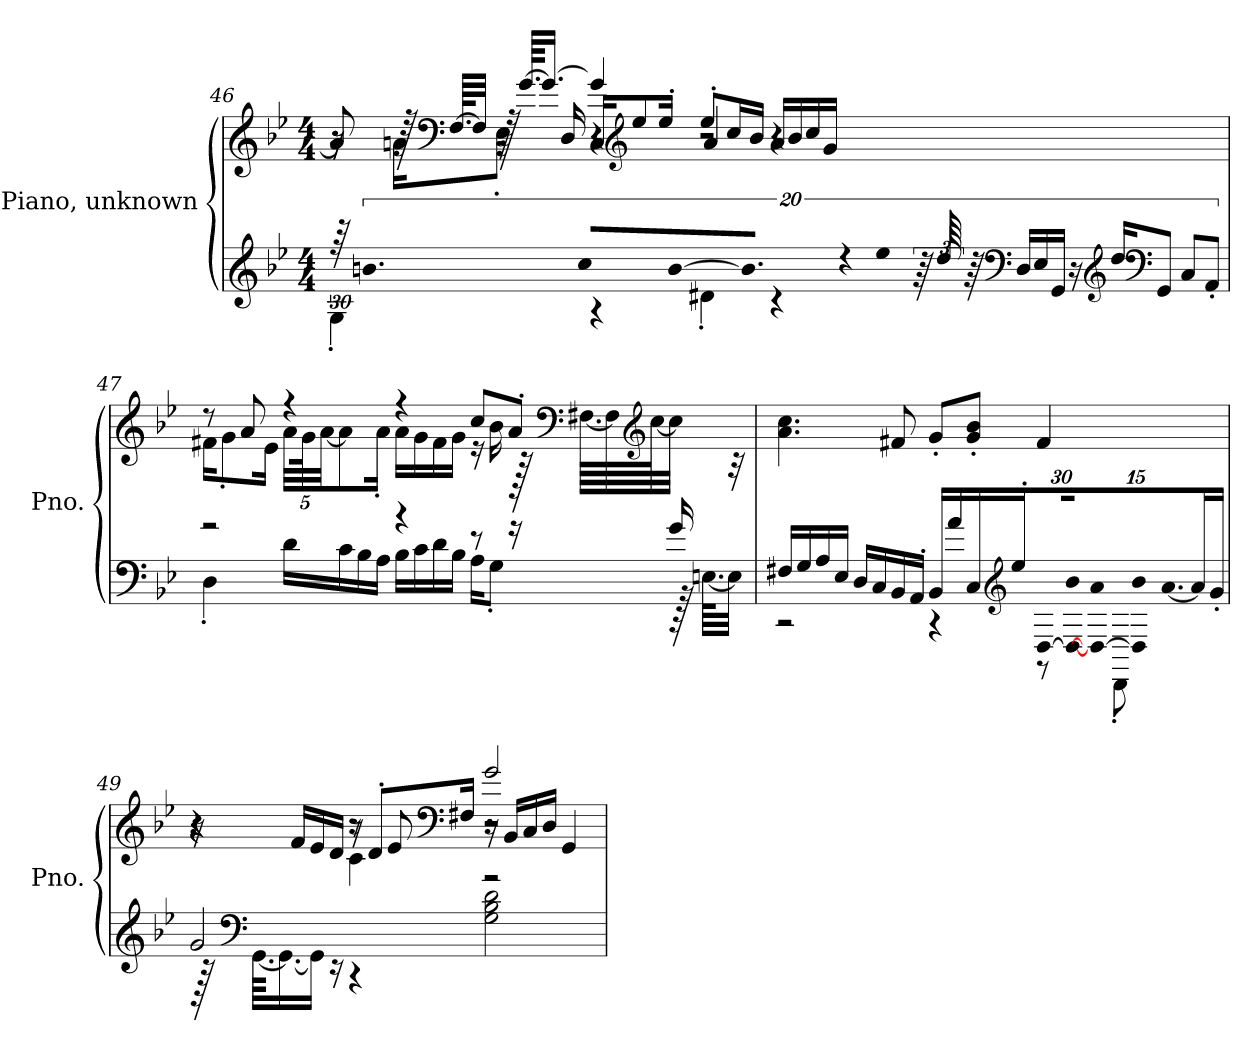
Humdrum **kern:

**kern	**kern
*part1	*part1
*staff2	*staff1
*I"Piano, unknown	*
*I'Pno.	*
!!LO:PB:g=z
*clefG2	*clefG2
*k[b-e-]	*k[b-e-]
*M4/4	*M4/4
=46	=46
!LO:N:vis=128	!
*^	*^
*	*	*	*^
1920%17r	4G'\	16r	16r	8a-/]
!LO:N:vis=64.	!	!	!	!
640%17bn/	.	.	.	.
1920ryy	.	.	.	.
!LO:N:vis=256	!	!	!	!
1920%17cc/KLLLL	.	.	.	.
!LO:N:vis=64	!	!	!	!
[960%17b/JJJ	.	.	.	.
8.b/J]	.	128r	16an\KL	.
*	*	*clefF4	*	*
.	.	[64.F/KLLL	.	.
.	.	32F/JJJ]	.	.
.	.	16r	8E-'\J	128r
.	.	.	.	[64.g/KKLL
.	.	.	.	16.g/JJ_
.	.	16D/	.	.
64r	4r	16C/KL	4r	4g/]
64ee-/	.	.	.	.
96r	.	.	.	.
96dd/	.	.	.	.
96r	.	.	.	.
*clefF4	*	*clefG2	*	*
16D/LL	.	8ee-/	.	.
16E-/	.	.	.	.
16GG/JJ	.	16ee-'/Jk	.	.
16r	4FF#X'\	8ee-'/L	2r	4a/
*clefG2	*	*	*	*
16dd/KL	.	.	.	.
*clefF4	*	*	*	*
8GG/J	.	16cc/L	.	.
.	.	16b-/JJ	.	.
8C/L	4r	16a/LL	.	4r
.	.	16b-/	.	.
8AA'/J	.	16cc/	.	.
.	.	16g/JJ	.	.
*	*	*	*v	*v
!!LO:LB:g=z
=47	=47	=47	=47
2r	4D'\	8r	16f#X\KL
.	.	.	8g'\
.	.	8a/	.
.	.	.	16e-\Jk
*	*	*	*Xbrackettup
.	16d\LL	4r	40a\LLL
.	.	.	80g\K
.	.	.	[40a\JJ
.	16c\	.	8a\]
.	16B-\	.	.
.	16A\JJ	.	16a'\Jk
4r	16B-\LL	4r	16a\LL
.	16c\	.	16g\
.	16d\	.	16f#\
.	16B-\JJ	.	16g\JJ
8r	16A\KL	8cc/L	16r
.	8G'\J	.	16b-\
16r	.	8a'/J	128r
*	*	*clefF4	*
.	.	.	[64.F#X\LLLL
.	.	.	64F#\]
*	*	*clefG2	*
.	.	.	[64cc\J
16g/	128r	.	32cc\JJJ]
.	[64.En\KLLL	.	.
.	32E\JJJ]	.	32r
*	*	*v	*v
!!LO:LB:g=z
=48	=48	=48
16F#X/LL	2r	4.a\ 4.cc\
16G/	.	.
16A/	.	.
16E-/JJ	.	.
16D/LL	.	.
16C/	.	.
16BB-/	.	8f#X/
16AA'/JJ	.	.
16BB-/LL	4r	8g'/L
16a/	.	.
16C/	.	8g/' 8b-/'J
*clefG2	*	*
16ee-'/	.	.
*Xbrackettup	*	*
!LO:N:vis=64	!	!
[960%17D/LL	8r	4f#/
!LO:N:vis=64	!	!
960%17D/_ 960%17b-/	.	.
1920ryy	.	.
!LO:N:vis=64	!	!
960%17D/_ 960%17a/	.	.
!LO:N:vis=64	!	!
960%17D/] 960%17b-/J	.	.
!LO:N:vis=32.	!	!
[1920%103a/J	.	.
16a/]	8DD'\	.
16g'/JJ	.	.
=49	=49	=49
*	*	*^
*	*	*	*^
2g/	128r	4r	4r	16r
*clefF4	*	*	*	*
.	[64.GG\KKLL	.	.	.
.	16.GG\_	.	.	.
.	.	.	.	16f/LL
.	16GG\JJ]	.	.	16e-/
.	16r	.	.	16d/JJ
.	4r	8r	4c\	16r
.	.	.	.	8d'/L
.	.	8e-/	.	.
*	*	*clefF4	*	*
.	.	.	.	16F#X/Jk
2r	2G\ 2B-\ 2d\	2g/	2r	16r
.	.	.	.	16BB-/LL
.	.	.	.	16C/
.	.	.	.	16D/JJ
.	.	.	.	4GG/
*v	*v	*	*	*
*	*v	*v	*v
=	=
*-	*-
